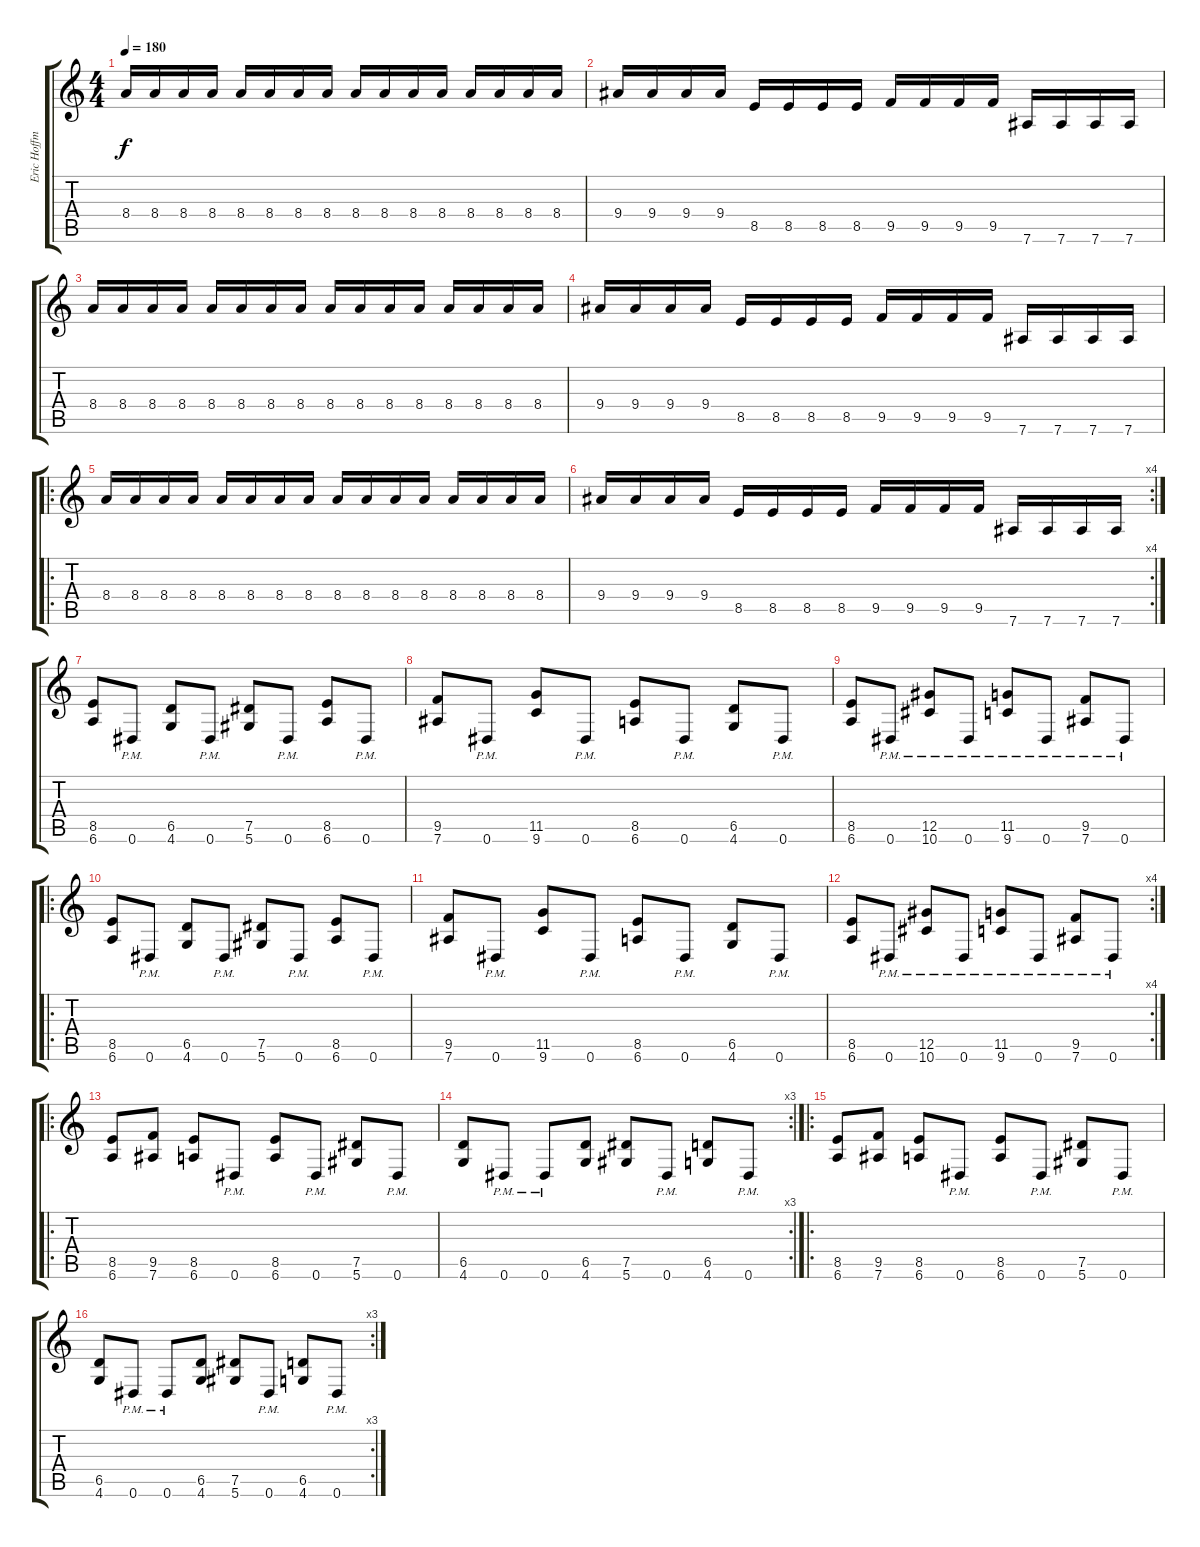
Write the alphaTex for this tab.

\track ("Eric Hoffman" "Eric Hoffm") {instrument distortionguitar}
\staff {score tabs}
\tuning (Eb4 Bb3 Gb3 Db3 Ab2 Eb2) {hide}
\ts (4 4)
\tempo 180
\clef g2
\ks c
8.4.16{dy f instrument distortionguitar} 8.4.16 8.4.16 8.4.16 8.4.16 8.4.16 8.4.16 8.4.16 8.4.16 8.4.16 8.4.16 8.4.16 8.4.16 8.4.16 8.4.16 8.4.16 |
9.4.16 9.4.16 9.4.16 9.4.16 8.5.16 8.5.16 8.5.16 8.5.16 9.5.16 9.5.16 9.5.16 9.5.16 7.6.16 7.6.16 7.6.16 7.6.16 |
8.4.16 8.4.16 8.4.16 8.4.16 8.4.16 8.4.16 8.4.16 8.4.16 8.4.16 8.4.16 8.4.16 8.4.16 8.4.16 8.4.16 8.4.16 8.4.16 |
9.4.16 9.4.16 9.4.16 9.4.16 8.5.16 8.5.16 8.5.16 8.5.16 9.5.16 9.5.16 9.5.16 9.5.16 7.6.16 7.6.16 7.6.16 7.6.16 |
\ro
8.4.16 8.4.16 8.4.16 8.4.16 8.4.16 8.4.16 8.4.16 8.4.16 8.4.16 8.4.16 8.4.16 8.4.16 8.4.16 8.4.16 8.4.16 8.4.16 |
\rc 4
9.4.16 9.4.16 9.4.16 9.4.16 8.5.16 8.5.16 8.5.16 8.5.16 9.5.16 9.5.16 9.5.16 9.5.16 7.6.16 7.6.16 7.6.16 7.6.16 |
(8.5 6.6).8 0.6{pm}.8 (6.5 4.6).8 0.6{pm}.8 (7.5 5.6).8 0.6{pm}.8 (8.5 6.6).8 0.6{pm}.8 |
(9.5 7.6).8 0.6{pm}.8 (11.5 9.6).8 0.6{pm}.8 (8.5 6.6).8 0.6{pm}.8 (6.5 4.6).8 0.6{pm}.8 |
(8.5 6.6).8 0.6{pm}.8 (12.5{pm} 10.6).8 0.6{pm}.8 (11.5{pm} 9.6).8 0.6{pm}.8 (9.5{pm} 7.6).8 0.6{pm}.8 |
\ro
(8.5 6.6).8 0.6{pm}.8 (6.5 4.6).8 0.6{pm}.8 (7.5 5.6).8 0.6{pm}.8 (8.5 6.6).8 0.6{pm}.8 |
(9.5 7.6).8 0.6{pm}.8 (11.5 9.6).8 0.6{pm}.8 (8.5 6.6).8 0.6{pm}.8 (6.5 4.6).8 0.6{pm}.8 |
\rc 4
(8.5 6.6).8 0.6{pm}.8 (12.5{pm} 10.6).8 0.6{pm}.8 (11.5{pm} 9.6).8 0.6{pm}.8 (9.5{pm} 7.6).8 0.6{pm}.8 |
\ro
(8.5 6.6).8 (9.5 7.6).8 (8.5 6.6).8 0.6{pm}.8 (8.5 6.6).8 0.6{pm}.8 (7.5 5.6).8 0.6{pm}.8 |
\rc 3
(6.5 4.6).8 0.6{pm}.8 0.6{pm}.8 (6.5 4.6).8 (7.5 5.6).8 0.6{pm}.8 (6.5 4.6).8 0.6{pm}.8 |
\ro
(8.5 6.6).8 (9.5 7.6).8 (8.5 6.6).8 0.6{pm}.8 (8.5 6.6).8 0.6{pm}.8 (7.5 5.6).8 0.6{pm}.8 |
\rc 3
(6.5 4.6).8 0.6{pm}.8 0.6{pm}.8 (6.5 4.6).8 (7.5 5.6).8 0.6{pm}.8 (6.5 4.6).8 0.6{pm}.8
